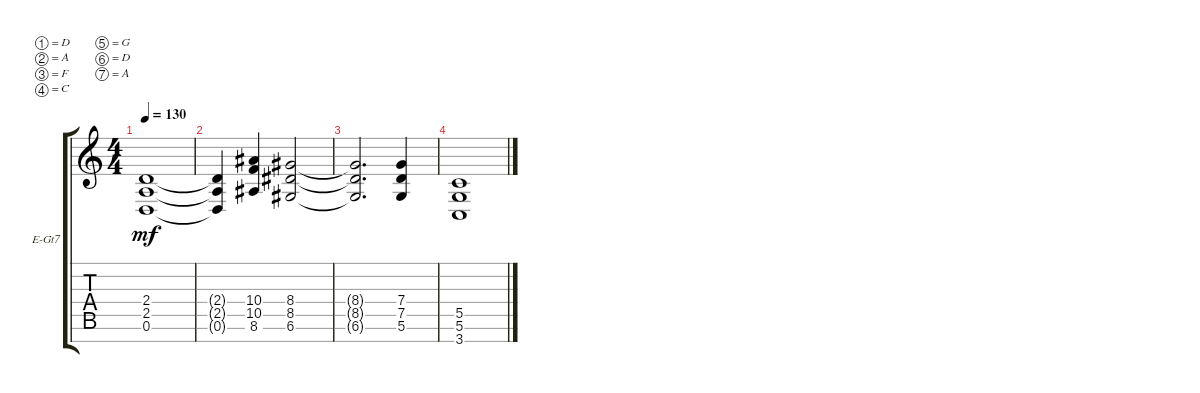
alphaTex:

\defaultSystemsLayout 4
\bracketExtendMode groupsimilarinstruments
\firstSystemTrackNameOrientation horizontal
\otherSystemsTrackNameOrientation horizontal
\track ("Electric Guitar" "E-Gt7") {instrument distortionguitar}
\staff {score tabs}
\tuning (D4 A3 F3 C3 G2 D2 A1)
\ts (4 4)
\tempo 130
\clef g2
\ks c
(0.6 2.5 2.4).1{dy mf} |
(0.6{t} 2.5{t} 2.4{t}).4 (8.6 10.5 10.4).4 (6.6 8.5 8.4).2 |
(8.4{t} 8.5{t} 6.6{t}).2{d} (5.6 7.5 7.4).4 |
(3.7 5.6 5.5).1
